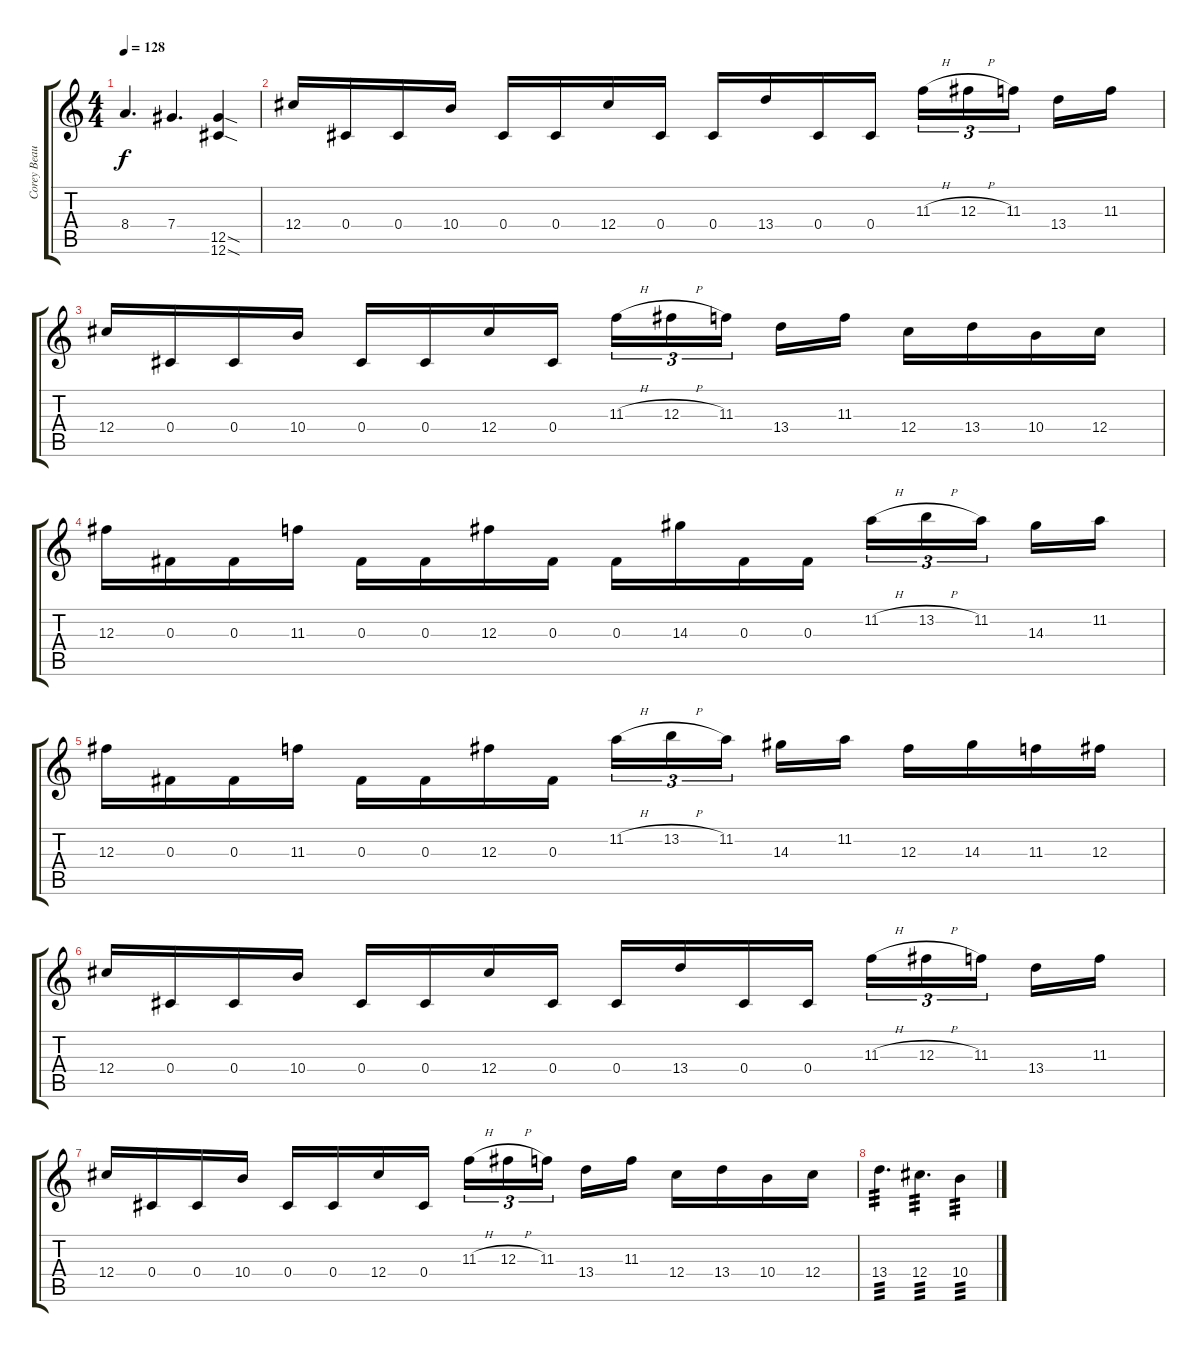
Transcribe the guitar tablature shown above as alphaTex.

\track ("Corey Beaulieu" "Corey Beau") {instrument overdrivenguitar}
\staff {score tabs}
\tuning (Eb4 Bb3 Gb3 Db3 Ab2 Db2) {hide}
\ts (4 4)
\tempo 128
\clef g2
\ks c
8.4.4{d dy f} 7.4.4{d} (12.5{sod} 12.6{sod}).4 |
12.4.16 0.4.16 0.4.16 10.4.16 0.4.16 0.4.16 12.4.16 0.4.16 0.4.16 13.4.16 0.4.16 0.4.16 11.3{h}.16{tu (3 2)} 12.3{h}.16{tu (3 2)} 11.3.16{tu (3 2) beam splitsecondary} 13.4.16 11.3.16 |
12.4.16 0.4.16 0.4.16 10.4.16 0.4.16 0.4.16 12.4.16 0.4.16 11.3{h}.16{tu (3 2)} 12.3{h}.16{tu (3 2)} 11.3.16{tu (3 2) beam splitsecondary} 13.4.16 11.3.16 12.4.16 13.4.16 10.4.16 12.4.16 |
12.3.16 0.3.16 0.3.16 11.3.16 0.3.16 0.3.16 12.3.16 0.3.16 0.3.16 14.3.16 0.3.16 0.3.16 11.2{h}.16{tu (3 2)} 13.2{h}.16{tu (3 2)} 11.2.16{tu (3 2) beam splitsecondary} 14.3.16 11.2.16 |
12.3.16 0.3.16 0.3.16 11.3.16 0.3.16 0.3.16 12.3.16 0.3.16 11.2{h}.16{tu (3 2)} 13.2{h}.16{tu (3 2)} 11.2.16{tu (3 2) beam splitsecondary} 14.3.16 11.2.16 12.3.16 14.3.16 11.3.16 12.3.16 |
12.4.16 0.4.16 0.4.16 10.4.16 0.4.16 0.4.16 12.4.16 0.4.16 0.4.16 13.4.16 0.4.16 0.4.16 11.3{h}.16{tu (3 2)} 12.3{h}.16{tu (3 2)} 11.3.16{tu (3 2) beam splitsecondary} 13.4.16 11.3.16 |
12.4.16 0.4.16 0.4.16 10.4.16 0.4.16 0.4.16 12.4.16 0.4.16 11.3{h}.16{tu (3 2)} 12.3{h}.16{tu (3 2)} 11.3.16{tu (3 2) beam splitsecondary} 13.4.16 11.3.16 12.4.16 13.4.16 10.4.16 12.4.16 |
13.4.4{d tp 3} 12.4.4{d tp 3} 10.4.4{tp 3}
